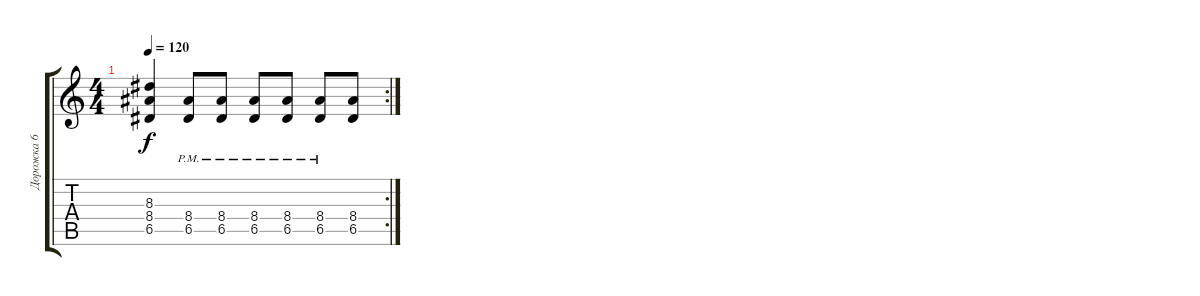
\track ("Дорожка 6" "Дорожка 6") {solo instrument distortionguitar}
\staff {score tabs}
\tuning (E4 B3 G3 D3 A2 E2) {hide}
\rc 2
\ts (4 4)
\tempo 120
\clef g2
\ks c
(8.3 8.4 6.5).4{dy f} (8.4{pm} 6.5{pm}).8 (8.4{pm} 6.5{pm}).8 (8.4{pm} 6.5{pm}).8 (8.4{pm} 6.5{pm}).8 (8.4{pm} 6.5{pm}).8 (8.4 6.5).8
